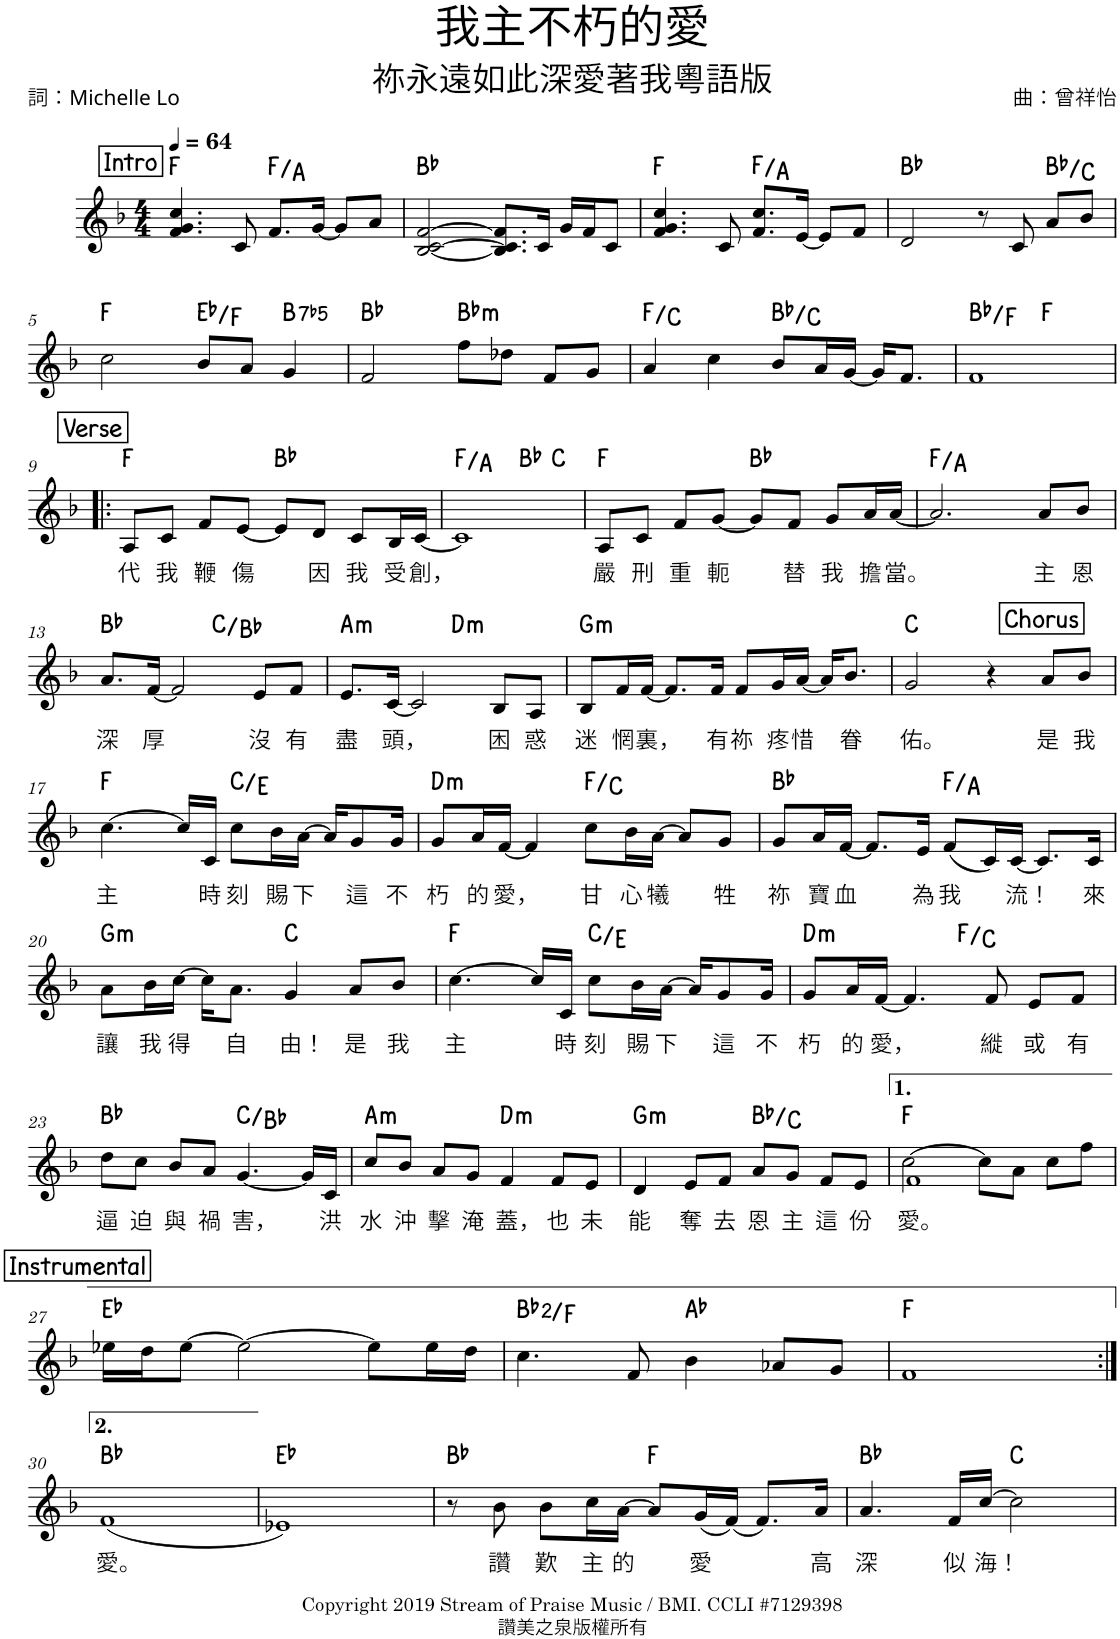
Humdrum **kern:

**kern	**text	**harte
*part1	*part1	*part1
*staff1	*staff1	*
*I"Piano	*	*
*I'Pno.	*	*
*clefG2	*	*
*k[b-]	*	*
*M4/4	*	*
*MM64	*	*
!!LO:REH:place=s1:a:B:cj:fs=14:t=Intro
=1	=1	=1
4.f/ 4.g/ 4.cc/	.	F:maj
8c/	.	.
8.f/L	.	F:maj/3
[16g/Jk	.	.
8g/L]	.	.
8a/J	.	.
=2	=2	=2
[2B-/ [2c/ [2f/	.	Bb:maj
8.B-/] 8.c/] 8.f/]L	.	.
16c/Jk	.	.
16g/LL	.	.
16f/J	.	.
8c/J	.	.
=3	=3	=3
4.f/ 4.g/ 4.cc/	.	F:maj
8c/	.	.
8.f/ 8.cc/L	.	F:maj/3
[16e/Jk	.	.
8e/L]	.	.
8f/J	.	.
=4	=4	=4
2d/	.	Bb:maj
8r	.	.
8c/	.	.
8a/L	.	Bb:maj/2
8b-/J	.	.
!!LO:LB:g=z
=5	=5	=5
2cc\	.	F:maj
8b-/L	.	Eb:maj/2
8a/J	.	.
!	!	!LO:H:kt=7
4g/	.	B:(3,b5,b7)
=6	=6	=6
2f/	.	Bb:maj
!	!	!LO:H:kt=m
8ff\L	.	Bb:min
8dd-X\J	.	.
8f/L	.	.
8g/J	.	.
=7	=7	=7
4a/	.	F:maj/5
4cc\	.	.
8b-/L	.	Bb:maj/2
16a/L	.	.
[16g/JJ	.	.
16g/KL]	.	.
8.f/J	.	.
=8	=8	=8
*^	*	*
1f	2ryy	.	Bb:maj/5
.	2ryy	.	F:maj
!!LO:LB:g=z	!!
!!LO:REH:place=s1:a:B:cj:fs=14:t=Verse	!!
=9!|:	=9!|:	=9!|:	=9!|:
!	!	!LO:LY:b	!
*v	*v	*	*
8A/L	代	F:maj
!	!LO:LY:b	!
8c/J	我	.
!	!LO:LY:b	!
8f/L	鞭	.
!	!LO:LY:b	!
[<8e/J	傷	.
8e/L]	.	Bb:maj
!	!LO:LY:b	!
8d/J	因	.
!	!LO:LY:b	!
8c/L	我	.
!	!LO:LY:b	!
16B-/L	受	.
!	!LO:LY:b	!
[16c/JJ	創，	.
=10	=10	=10
*^	*	*
*	*^	*	*
1c]	2ryy	2.ryy	.	F:maj/3
.	2ryy	.	.	Bb:maj
.	.	4ryy	.	C:maj
=11	=11	=11	=11	=11
!	!	!	!LO:LY:b	!
*v	*v	*v	*	*
8A/L	嚴	F:maj
!	!LO:LY:b	!
8c/J	刑	.
!	!LO:LY:b	!
8f/L	重	.
!	!LO:LY:b	!
[8g/J	軛	.
8g/L]	.	Bb:maj
!	!LO:LY:b	!
8f/J	替	.
!	!LO:LY:b	!
8g/L	我	.
!	!LO:LY:b	!
16a/L	擔	.
!	!LO:LY:b	!
[16a/JJ	當。	.
=12	=12	=12
2.a/]	.	F:maj/3
!	!LO:LY:b	!
8a/L	主	.
!	!LO:LY:b	!
8b-/J	恩	.
!!LO:LB:g=z
=13	=13	=13
!	!LO:LY:b	!
*^	*	*
8.a/L	2ryy	深	Bb:maj
!	!	!LO:LY:b	!
[16f/Jk	.	厚	.
2f/]	.	.	.
.	2ryy	.	C:maj/b7
!	!	!LO:LY:b	!
8e/L	.	沒	.
!	!	!LO:LY:b	!
8f/J	.	有	.
=14	=14	=14	=14
!	!	!LO:LY:b	!LO:H:kt=m
8.e/L	2ryy	盡	A:min
!	!	!LO:LY:b	!
[<16c/Jk	.	頭，	.
2c/]	.	.	.
!	!	!	!LO:H:kt=m
.	2ryy	.	D:min
!	!	!LO:LY:b	!
8B-/L	.	困	.
!	!	!LO:LY:b	!
8A/J	.	惑	.
=15	=15	=15	=15
!	!	!LO:LY:b	!LO:H:kt=m
*v	*v	*	*
8B-/L	迷	G:min
!	!LO:LY:b	!
16f/L	惘	.
!	!LO:LY:b	!
[<16f/JJ	裏，	.
8.f/L]	.	.
!	!LO:LY:b	!
16f/Jk	有	.
!	!LO:LY:b	!
8f/L	祢	.
!	!LO:LY:b	!
16g/L	疼	.
!	!LO:LY:b	!
[<16a/JJ	惜	.
16a/KL]	.	.
!	!LO:LY:b	!
8.b-/J	眷	.
!!LO:REH:place=s1:a:B:cj:fs=14:t=Chorus:qo=3
=16	=16	=16
!	!LO:LY:b	!
2g/	佑。	C:maj
4r	.	.
!	!LO:LY:b	!
8a/L	是	.
!	!LO:LY:b	!
8b-/J	我	.
!!LO:LB:g=z
=17	=17	=17
!	!LO:LY:b	!
[>4.cc\	主	F:maj
16cc/LL]	.	.
!	!LO:LY:b	!
16c/JJ	時	.
!	!LO:LY:b	!
8cc\L	刻	C:maj/3
!	!LO:LY:b	!
16b-\L	賜	.
!	!LO:LY:b	!
[>16a\JJ	下	.
16a/KL]	.	.
!	!LO:LY:b	!
8g/	這	.
!	!LO:LY:b	!
16g/Jk	不	.
=18	=18	=18
!	!LO:LY:b	!LO:H:kt=m
8g/L	朽	D:min
!	!LO:LY:b	!
16a/L	的	.
!	!LO:LY:b	!
[<16f/JJ	愛，	.
4f/]	.	.
!	!LO:LY:b	!
8cc\L	甘	F:maj/5
!	!LO:LY:b	!
16b-\L	心	.
!	!LO:LY:b	!
[>16a\JJ	犧	.
8a/L]	.	.
!	!LO:LY:b	!
8g/J	牲	.
=19	=19	=19
!	!LO:LY:b	!
8g/L	祢	Bb:maj
!	!LO:LY:b	!
16a/L	寶	.
!	!LO:LY:b	!
[16f/JJ	血	.
8.f/L]	.	.
!	!LO:LY:b	!
16e/Jk	為	.
!	!LO:LY:b	!
(<8f/L	我	F:maj/3
16c/L)	.	.
!	!LO:LY:b	!
[16c/JJ	流！	.
8.c/L]	.	.
!	!LO:LY:b	!
16c/Jk	來	.
!!LO:LB:g=z
=20	=20	=20
!	!LO:LY:b	!LO:H:kt=m
8a\L	讓	G:min
!	!LO:LY:b	!
16b-\L	我	.
!	!LO:LY:b	!
[>16cc\JJ	得	.
16cc\KL]	.	.
!	!LO:LY:b	!
8.a\J	自	.
!	!LO:LY:b	!
4g/	由！	C:maj
!	!LO:LY:b	!
8a/L	是	.
!	!LO:LY:b	!
8b-/J	我	.
=21	=21	=21
!	!LO:LY:b	!
[4.cc\	主	F:maj
16cc/LL]	.	.
!	!LO:LY:b	!
16c/JJ	時	.
!	!LO:LY:b	!
8cc\L	刻	C:maj/3
!	!LO:LY:b	!
16b-\L	賜	.
!	!LO:LY:b	!
[16a\JJ	下	.
16a/KL]	.	.
!	!LO:LY:b	!
8g/	這	.
!	!LO:LY:b	!
16g/Jk	不	.
=22	=22	=22
!	!LO:LY:b	!LO:H:kt=m
*^	*	*
8g/L	2ryy	朽	D:min
!	!	!LO:LY:b	!
16a/L	.	的	.
!	!	!LO:LY:b	!
[16f/JJ	.	愛，	.
4.f/]	.	.	.
.	2ryy	.	F:maj/5
!	!	!LO:LY:b	!
8f/	.	縰	.
!	!	!LO:LY:b	!
8e/L	.	或	.
!	!	!LO:LY:b	!
8f/J	.	有	.
!!LO:LB:g=z	!!
=23	=23	=23	=23
!	!	!LO:LY:b	!
*v	*v	*	*
8dd\L	逼	Bb:maj
!	!LO:LY:b	!
8cc\J	迫	.
!	!LO:LY:b	!
8b-/L	與	.
!	!LO:LY:b	!
8a/J	禍	.
!	!LO:LY:b	!
[4.g/	害，	C:maj/b7
16g/LL]	.	.
!	!LO:LY:b	!
16c/JJ	洪	.
=24	=24	=24
!	!LO:LY:b	!LO:H:kt=m
8cc/L	水	A:min
!	!LO:LY:b	!
8b-/J	沖	.
!	!LO:LY:b	!
8a/L	擊	.
!	!LO:LY:b	!
8g/J	淹	.
!	!LO:LY:b	!LO:H:kt=m
4f/	蓋，	D:min
!	!LO:LY:b	!
8f/L	也	.
!	!LO:LY:b	!
8e/J	未	.
=25	=25	=25
!	!LO:LY:b	!LO:H:kt=m
4d/	能	G:min
!	!LO:LY:b	!
8e/L	奪	.
!	!LO:LY:b	!
8f/J	去	.
!	!LO:LY:b	!
8a/L	恩	Bb:maj/2
!	!LO:LY:b	!
8g/J	主	.
!	!LO:LY:b	!
8f/L	這	.
!	!LO:LY:b	!
8e/J	份	.
=26	=26	=26
!	!LO:LY:b	!
*^	*	*
1f	[>2cc\	愛。	F:maj
.	8cc\L]	.	.
.	8a\J	.	.
.	8cc\L	.	.
.	8ff\J	.	.
*v	*v	*	*
!!LO:LB:g=z
!!LO:REH:place=s1:a:B:cj:fs=14:t=Instrumental
=27	=27	=27
16ee-X\LL	.	Eb:maj
16dd\J	.	.
[8ee-\J	.	.
2ee-\_	.	.
8ee-\L]	.	.
16ee-\L	.	.
16dd\JJ	.	.
=28	=28	=28
4.cc\	.	Bb:maj(2)/5
8f/	.	.
4b-\	.	Ab:maj
8a-X/L	.	.
8g/J	.	.
=29	=29	=29
1f	.	F:maj
!!LO:LB:g=z
=30:|!	=30:|!	=30:|!
!	!LO:LY:b	!
(1f	愛。	Bb:maj
=31	=31	=31
1e-X)	.	Eb:maj
=32	=32	=32
8r	.	Bb:maj
!	!LO:LY:b	!
8b-\	讚	.
!	!LO:LY:b	!
8b-\L	歎	.
!	!LO:LY:b	!
16cc\L	主	.
!	!LO:LY:b	!
[16a\JJ	的	.
8a/L]	.	F:maj
!	!LO:LY:b	!
(16g/L	愛	.
(16f/JJ)	.	.
8.f/L)	.	.
!	!LO:LY:b	!
16a/Jk	高	.
=33	=33	=33
!	!LO:LY:b	!
4.a/	深	Bb:maj
!	!LO:LY:b	!
16f/LL	似	.
!	!LO:LY:b	!
[16cc/JJ	海！	.
2cc\]	.	C:maj
=	=	=
*-	*-	*-
